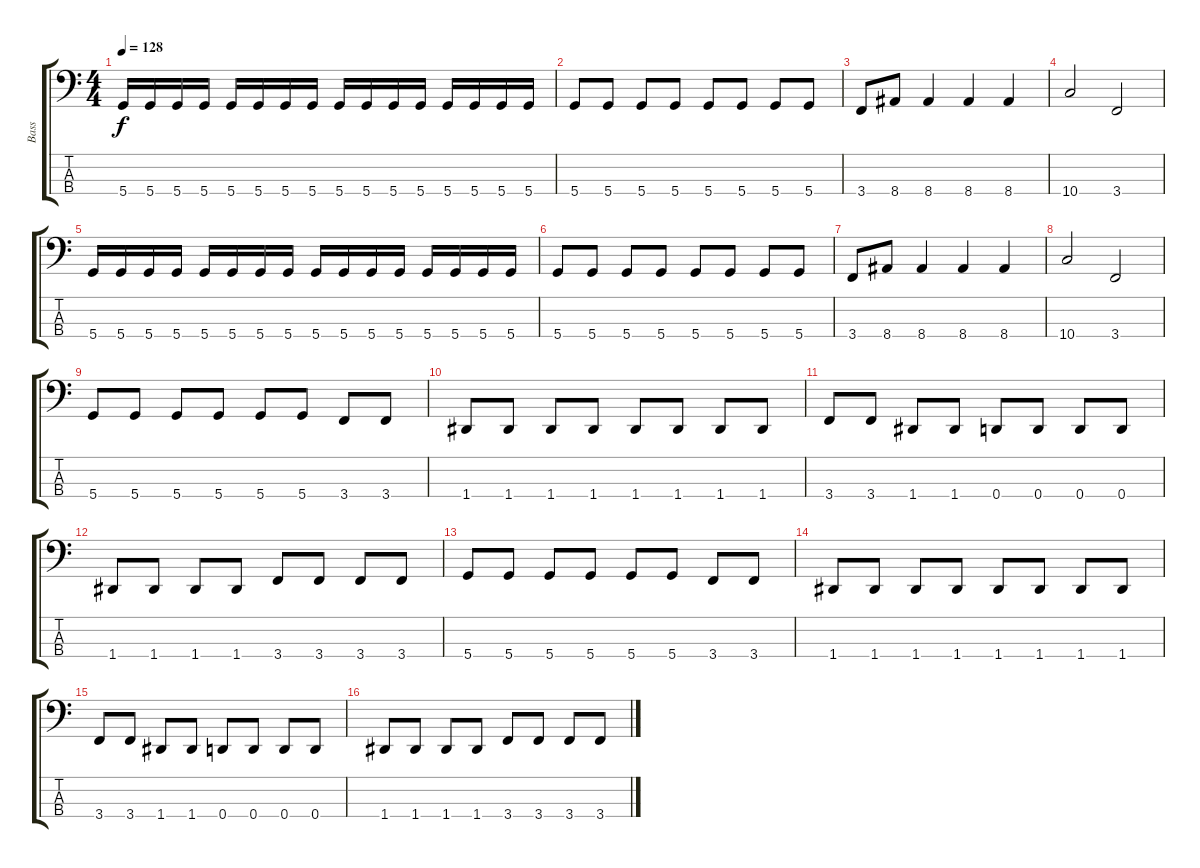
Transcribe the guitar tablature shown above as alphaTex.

\track ("Bass" "Bass") {instrument electricbassfinger}
\staff {score tabs}
\tuning (G2 D2 A1 D1) {hide}
\ts (4 4)
\tempo 128
\clef f4
\ks c
5.4.16{dy f} 5.4.16 5.4.16 5.4.16 5.4.16 5.4.16 5.4.16 5.4.16 5.4.16 5.4.16 5.4.16 5.4.16 5.4.16 5.4.16 5.4.16 5.4.16 |
5.4.8 5.4.8 5.4.8 5.4.8 5.4.8 5.4.8 5.4.8 5.4.8 |
3.4.8 8.4.8 8.4.4 8.4.4 8.4.4 |
10.4.2 3.4.2 |
5.4.16 5.4.16 5.4.16 5.4.16 5.4.16 5.4.16 5.4.16 5.4.16 5.4.16 5.4.16 5.4.16 5.4.16 5.4.16 5.4.16 5.4.16 5.4.16 |
5.4.8 5.4.8 5.4.8 5.4.8 5.4.8 5.4.8 5.4.8 5.4.8 |
3.4.8 8.4.8 8.4.4 8.4.4 8.4.4 |
10.4.2 3.4.2 |
5.4.8 5.4.8 5.4.8 5.4.8 5.4.8 5.4.8 3.4.8 3.4.8 |
1.4.8 1.4.8 1.4.8 1.4.8 1.4.8 1.4.8 1.4.8 1.4.8 |
3.4.8 3.4.8 1.4.8 1.4.8 0.4.8 0.4.8 0.4.8 0.4.8 |
1.4.8 1.4.8 1.4.8 1.4.8 3.4.8 3.4.8 3.4.8 3.4.8 |
5.4.8 5.4.8 5.4.8 5.4.8 5.4.8 5.4.8 3.4.8 3.4.8 |
1.4.8 1.4.8 1.4.8 1.4.8 1.4.8 1.4.8 1.4.8 1.4.8 |
3.4.8 3.4.8 1.4.8 1.4.8 0.4.8 0.4.8 0.4.8 0.4.8 |
1.4.8 1.4.8 1.4.8 1.4.8 3.4.8 3.4.8 3.4.8 3.4.8
